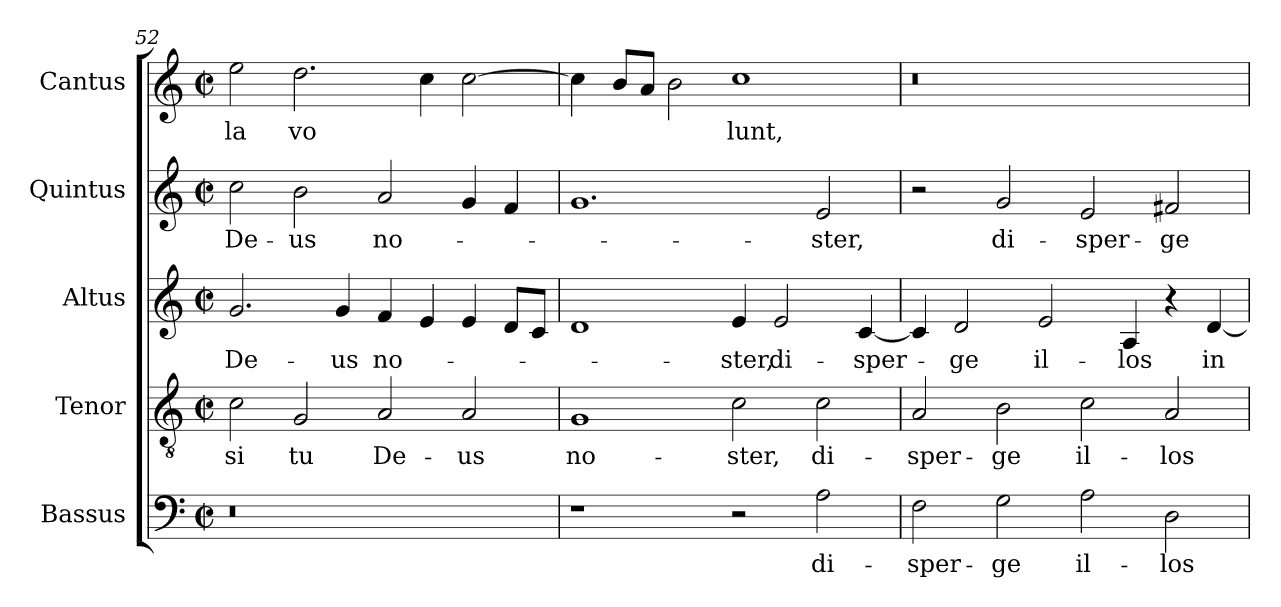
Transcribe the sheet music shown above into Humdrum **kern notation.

**kern	**text	**kern	**text	**kern	**text	**kern	**text	**kern	**text
*part5	*part5	*part4	*part4	*part3	*part3	*part2	*part2	*part1	*part1
*staff5	*staff5	*staff4	*staff4	*staff3	*staff3	*staff2	*staff2	*staff1	*staff1
*I"Bassus	*	*I"Tenor	*	*I"Altus	*	*I"Quintus	*	*I"Cantus	*
*clefF4	*	*clefGv2	*	*clefG2	*	*clefG2	*	*clefG2	*
*M2/2	*	*M2/2	*	*M2/2	*	*M2/2	*	*M2/2	*
*met(c|)	*	*met(c|)	*	*met(c|)	*	*met(c|)	*	*met(c|)	*
=52	=52	=52	=52	=52	=52	=52	=52	=52	=52
!	!	!	!LO:LY:b:cj	!	!LO:LY:b:cj	!	!LO:LY:b:cj	!	!LO:LY:b:cj
0r	.	2c\	-si	2.g/	De-	2cc\	De-	2ee\	la
!	!	!	!LO:LY:b:cj	!	!	!	!LO:LY:b:cj	!	!LO:LY:b:cj
.	.	2G/	tu	.	.	2b\	-us	2.dd\	vo
!	!	!	!	!	!LO:LY:b:cj	!	!	!	!
.	.	.	.	4g/	-us	.	.	.	.
!	!	!	!LO:LY:b:cj	!	!LO:LY:b:cj	!	!LO:LY:b:cj	!	!
.	.	2A/	De-	4f/	no-	2a/	no-	.	.
.	.	.	.	4e/	.	.	.	4cc\	.
!	!	!	!LO:LY:b:cj	!	!	!	!	!	!
.	.	2A/	-us	4e/	.	4g/	.	[>2cc\	.
.	.	.	.	8d/L	.	4f/	.	.	.
.	.	.	.	8c/J	.	.	.	.	.
=53	=53	=53	=53	=53	=53	=53	=53	=53	=53
!	!	!	!LO:LY:b:cj	!	!	!	!	!	!
1r	.	1G	no-	1d	.	1.g	.	4cc\]	.
.	.	.	.	.	.	.	.	8b/L	.
.	.	.	.	.	.	.	.	8a/J	.
.	.	.	.	.	.	.	.	2b\	.
!	!	!	!LO:LY:b:cj	!	!LO:LY:b:cj	!	!	!	!LO:LY:b:cj
2r	.	2c\	-ster,	4e/	-ster,	.	.	1cc	lunt,
!	!	!	!	!	!LO:LY:b:cj	!	!	!	!
.	.	.	.	2e/	di-	.	.	.	.
!	!LO:LY:b:cj	!	!LO:LY:b:cj	!	!	!	!LO:LY:b:cj	!	!
2A\	di-	2c\	di-	.	.	2e/	-ster,	.	.
!	!	!	!	!	!LO:LY:b	!	!	!	!
.	.	.	.	[<4c/	-sper-	.	.	.	.
=54	=54	=54	=54	=54	=54	=54	=54	=54	=54
!	!LO:LY:b:cj	!	!LO:LY:b:cj	!	!	!	!	!	!
2F\	-sper-	2A/	-sper-	4c/]	.	2r	.	0r	.
!	!	!	!	!	!LO:LY:b:cj	!	!	!	!
.	.	.	.	2d/	-ge	.	.	.	.
!	!LO:LY:b:cj	!	!LO:LY:b:cj	!	!	!	!LO:LY:b:cj	!	!
2G\	-ge	2B\	-ge	.	.	2g/	di-	.	.
!	!	!	!	!	!LO:LY:b:cj	!	!	!	!
.	.	.	.	2e/	il-	.	.	.	.
!	!LO:LY:b:cj	!	!LO:LY:b:cj	!	!	!	!LO:LY:b:cj	!	!
2A\	il-	2c\	il-	.	.	2e/	-sper-	.	.
!	!	!	!	!	!LO:LY:b:cj	!	!	!	!
.	.	.	.	4A/	-los	.	.	.	.
!	!LO:LY:b:cj	!	!LO:LY:b:cj	!	!	!	!LO:LY:b:cj	!	!
2D\	-los	2A/	-los	4r	.	2f#X/	-ge	.	.
!	!	!	!	!	!LO:LY:b:cj	!	!	!	!
.	.	.	.	[<4d/	in	.	.	.	.
=	=	=	=	=	=	=	=	=	=
*-	*-	*-	*-	*-	*-	*-	*-	*-	*-
